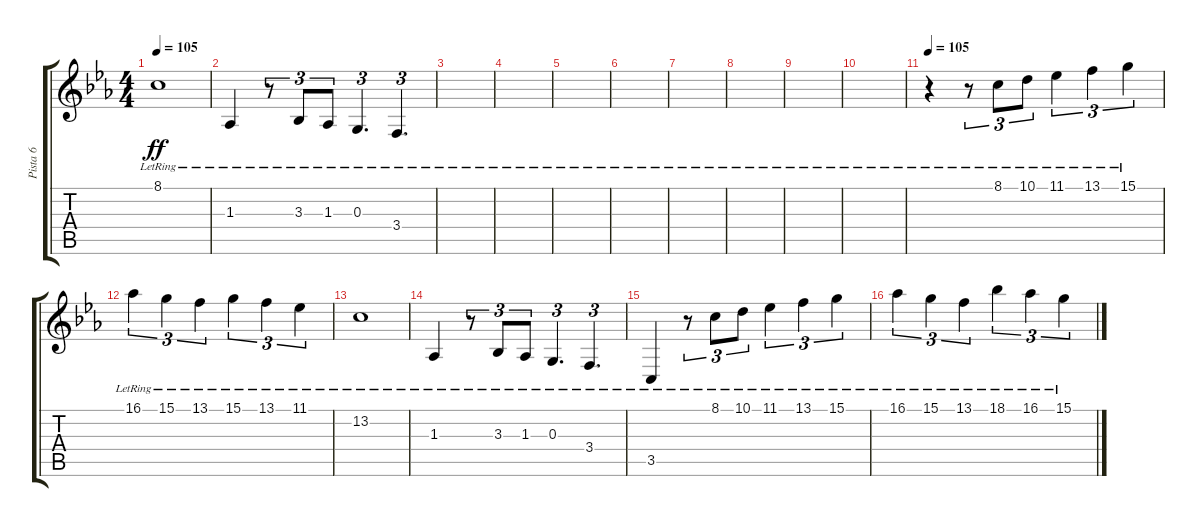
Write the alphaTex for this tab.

\track ("Pista 6" "Pista 6") {instrument acousticgrandpiano}
\staff {score tabs}
\tuning (E4 B3 G3 D3 A2 E2) {hide}
\ts (4 4)
\tempo 105
\clef g2
\ks cminor
8.1{lr}.1{dy ff} |
1.3{lr}.4 r.8{tu (3 2)} 3.3{lr}.8{tu (3 2)} 1.3{lr}.8{tu (3 2)} 0.3{lr}.4{d tu (3 2)} 3.4{lr}.4{d tu (3 2)} |
|
|
|
|
|
|
|
|
\tempo 105
r.4 r.8{tu (3 2)} 8.1{lr}.8{tu (3 2)} 10.1{lr}.8{tu (3 2)} 11.1{lr}.4{tu (3 2)} 13.1{lr}.4{tu (3 2)} 15.1{lr}.4{tu (3 2)} |
16.1{lr}.4{tu (3 2)} 15.1{lr}.4{tu (3 2)} 13.1{lr}.4{tu (3 2)} 15.1{lr}.4{tu (3 2)} 13.1{lr}.4{tu (3 2)} 11.1{lr}.4{tu (3 2)} |
13.2{lr}.1 |
1.3{lr}.4 r.8{tu (3 2)} 3.3{lr}.8{tu (3 2)} 1.3{lr}.8{tu (3 2)} 0.3{lr}.4{d tu (3 2)} 3.4{lr}.4{d tu (3 2)} |
3.5{lr}.4 r.8{tu (3 2)} 8.1{lr}.8{tu (3 2)} 10.1{lr}.8{tu (3 2)} 11.1{lr}.4{tu (3 2)} 13.1{lr}.4{tu (3 2)} 15.1{lr}.4{tu (3 2)} |
16.1{lr}.4{tu (3 2)} 15.1{lr}.4{tu (3 2)} 13.1{lr}.4{tu (3 2)} 18.1{lr}.4{tu (3 2)} 16.1{lr}.4{tu (3 2)} 15.1{lr}.4{tu (3 2)}
